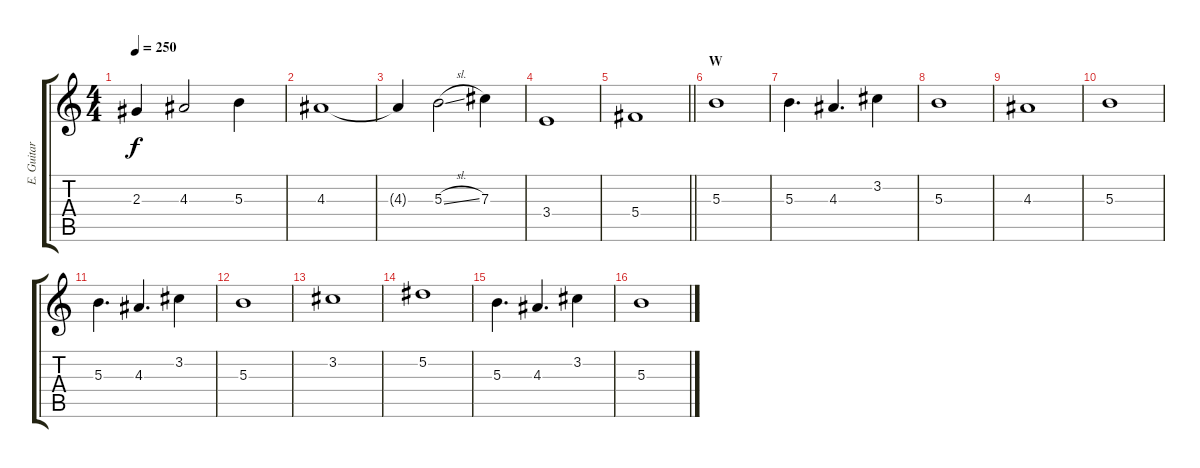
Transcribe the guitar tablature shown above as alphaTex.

\track ("E. Guitar II" "E. Guitar ") {instrument electricguitarclean}
\staff {score tabs}
\tuning (Eb4 Bb3 Gb3 Db3 Ab2 Eb2) {hide}
\ts (4 4)
\tempo 250
\clef g2
\ks c
2.3{t}.4{dy f} 4.3.2 5.3.4 |
4.3.1 |
4.3{t}.4 5.3{sl}.2 7.3.4 |
3.4.1 |
\barLineRight lightlight
5.4.1 |
\section ("" "W")
5.3.1 |
5.3.4{d} 4.3.4{d} 3.2.4 |
5.3.1 |
4.3.1 |
5.3.1 |
5.3.4{d} 4.3.4{d} 3.2.4 |
5.3.1 |
3.2.1 |
5.2.1 |
5.3.4{d} 4.3.4{d} 3.2.4 |
5.3.1
